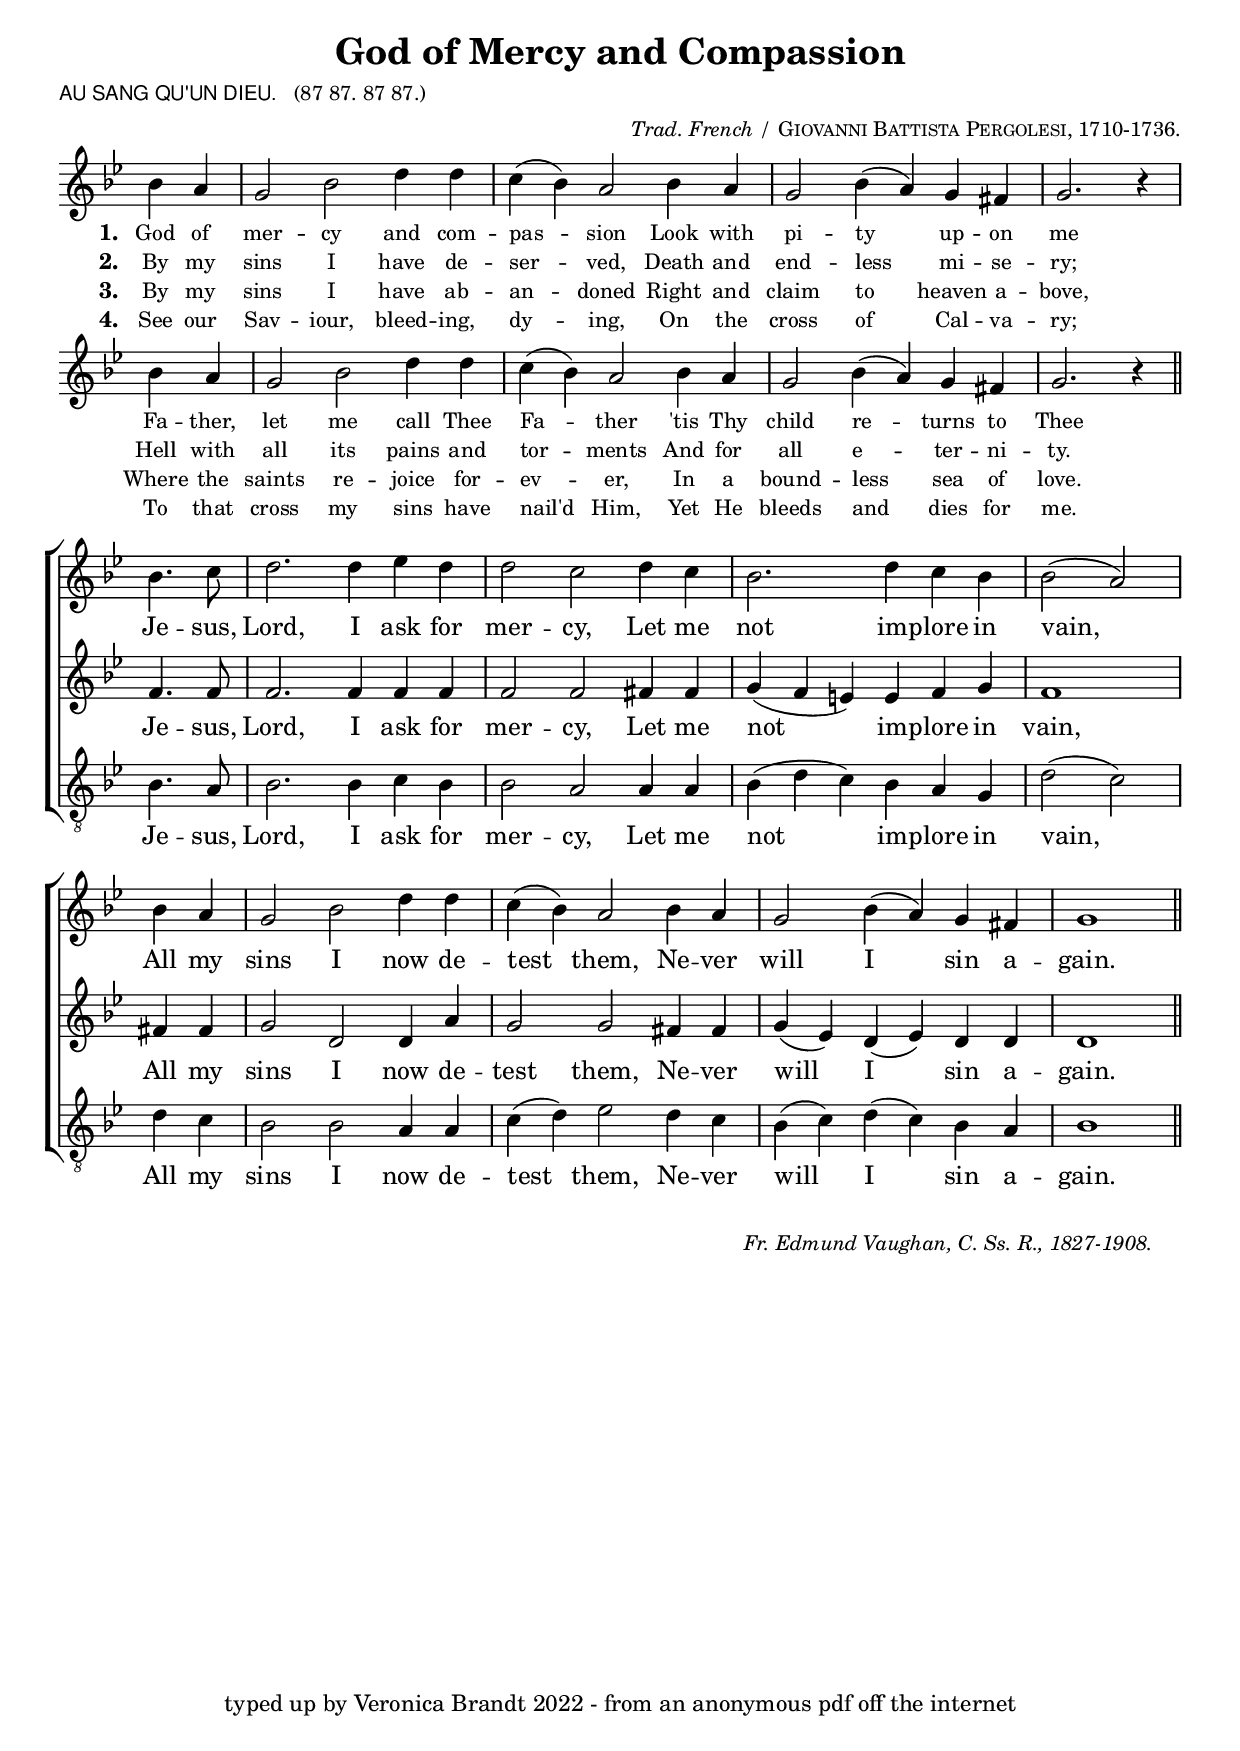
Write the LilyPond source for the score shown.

\version "2.10"

\header {
  title = "God of Mercy and Compassion"
			       
  arranger = \markup { \small { \italic "Trad. French /" \smallCaps "Giovanni Battista Pergolesi, 1710-1736."} }
  poet = \markup { \small { \sans  "AU SANG QU'UN DIEU." \hspace #1 \roman { "(87 87. 87 87.)"} } }
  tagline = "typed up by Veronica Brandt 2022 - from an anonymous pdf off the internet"
}

      
%%% SATB voices

global = {
  \time 6/4
  \key g \minor
  \set Staff.midiInstrument = "church organ"
}

soprano = \relative c'' {
\partial 2
bes4. c8 d2. d4 ees d d2 c d4 c bes2. d4 c bes bes2( a) 
\bar "|" \break
bes4 a g2 bes d4 d c( bes) a2 bes4 a g2 bes4( a) g fis g1
\bar "||"
}

alto = \relative c' {
f4. f8 f2. f4 f f f2 f fis4 fis g( f e) e f g f1 
fis4 fis g2 d d4 a'4 g2 g fis4 fis g( ees) d( ees) d4 d d1
}

tenor = \relative c' { \clef "treble_8"
bes4. a8 bes2. bes4 c bes bes2 a a4 a bes( d c) bes a g d'2( c)
d4 c bes2 bes a4 a c( d) ees2 d4 c bes4( c) d( c) bes a bes1 
}

verses = \relative c'' { \clef treble
\partial 2
bes4 a g2 bes d4 d c( bes) a2 bes4 a g2 bes4( a) g fis g2. r4
\bar "|" \break
bes4 a g2 bes d4 d c( bes) a2 bes4 a g2 bes4( a) g fis g2. r4
\bar "||"
}

firstWords = \lyricmode
{
    \override Score . LyricText #'font-size = #-0.5
    \override Score . LyricHyphen #'minimum-distance = #1
    \override Score . LyricSpace #'minimum-distance = #0.8
    % \override Score . LyricText #'font-name = #"Gentium"
    % \override Score . LyricText #'self-alignment-X = #-1
    \set stanza = "1. "
    %\set vocalName = "Men/Women/Unison/SATB"
God of mer -- cy and com -- pas -- sion
Look with pi -- ty up -- on me
Fa -- ther, let me call Thee Fa -- ther
'tis Thy child re -- turns to Thee
	}

secondWords = \lyricmode
{
	\set stanza = "2. "
By my sins I have de -- ser -- ved,
Death and end -- less mi -- se -- ry;
Hell with all its pains and tor -- ments
And for all e -- ter -- ni -- ty.

}

thirdWords = \lyricmode
{
	\set stanza = "3. "
By my sins I have ab -- an -- doned
Right and claim to heaven a -- bove,
Where the saints re -- joice for -- ev -- er,
In a bound -- less sea of love.
}

fourthWords = \lyricmode
{
\set stanza = "4. "
See our Sav -- iour, bleed -- ing, dy -- ing,
On the cross of Cal -- va -- ry;
To that cross my sins have nail'd Him,
Yet He bleeds and dies for me.
}

chorusWords = \lyricmode
{
Je -- sus, Lord, I ask for mer -- cy,
Let me not im -- plore in vain,
All my sins I now de -- test them,
Ne -- ver will I sin a -- gain.
}

#(ly:set-option 'point-and-click #f)

\paper {
  #(set-paper-size "a4")
%  annotate-spacing = ##t
  print-page-number = ##f
  ragged-last-bottom = ##t
  ragged-bottom = ##t
}

\book{

%%% Score block	

\score{
\new ChoirStaff
<<
\context Staff = melody <<
\context Voice = verses { \global \verses }
\context Lyrics = verses \lyricsto verses \firstWords
	\context Lyrics = versesTwo \lyricsto verses \secondWords
	\context Lyrics = versesThree \lyricsto verses \thirdWords
	\context Lyrics = versesFour \lyricsto verses \fourthWords
>>
>>

\layout {
		indent=0
%		\context { \Score timing = ##f }
		\context { \Score \remove "Bar_number_engraver" }
		\context { \Staff \remove "Time_signature_engraver" }
		\context { \Score \remove "Mark_engraver"  }
                \context { \Staff \consists "Mark_engraver"  }
	}


\midi { \context { \Score tempoWholesPerMinute = #(ly:make-moment 54 2) }}   
}
	
\markup { \hspace #1 
           \line {" "} }

\score{
\new ChoirStaff	
 <<

	\context Staff = upper << 
	\context Voice = sopranos { \global \soprano }
	\context Lyrics = sopranos \lyricsto sopranos \chorusWords
			>>
	\context Staff = subupper <<
	\context Voice = altos    { \global \alto }
	\context Lyrics = altos \lyricsto altos \chorusWords
	
	                      >>
	\context Staff = lower <<
	\context Voice = tenors { \global \tenor }
	\context Lyrics = tenors \lyricsto tenors \chorusWords
	
				>>
 >>
\layout {
		indent=0
%		\context { \Score timing = ##f }
		\context { \Score \remove "Bar_number_engraver" }
		\context { \Staff \remove "Time_signature_engraver" }
		\context { \Score \remove "Mark_engraver"  }
                \context { \Staff \consists "Mark_engraver"  }
	}

\midi { 
   \context { \Score tempoWholesPerMinute = #(ly:make-moment 54 2) }
       }	
} %%score bracket

%%% Lyrics titles

\markup { \small { \hspace #66 \italic "Fr. Edmund Vaughan, C. Ss. R., 1827-1908."} }

} %%book bracket
